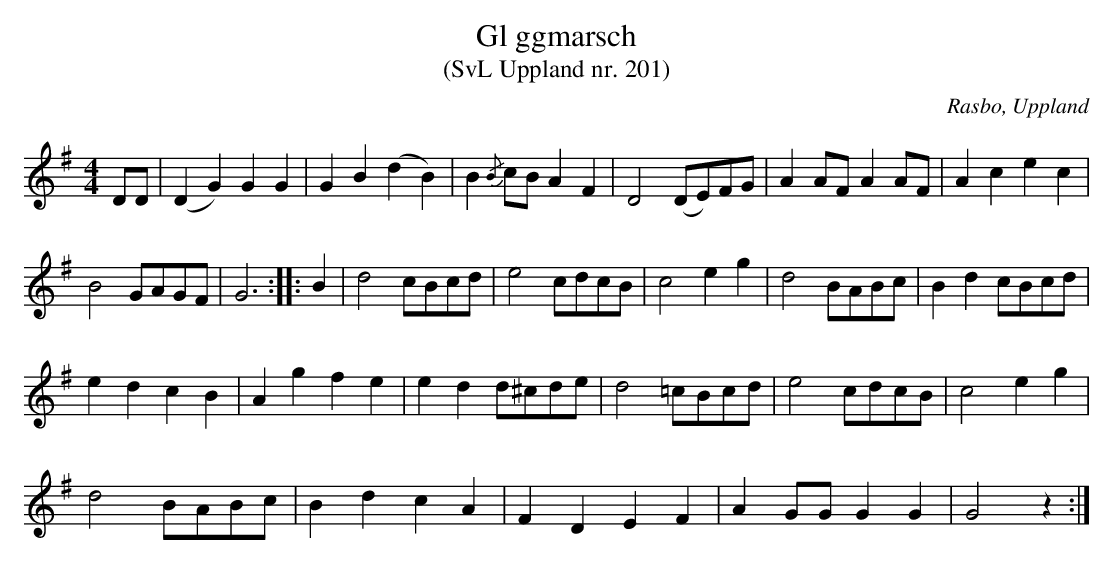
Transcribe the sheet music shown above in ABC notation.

X:1
T:Gl ggmarsch
T:(SvL Uppland nr. 201)
O:Rasbo, Uppland
M:4/4
L:1/8
K:G
DD | (D2G2)G2G2 | G2B2(d2B2) | B2{/B}cB A2F2 | D4 (DE)FG | A2 AF A2 AF | A2 c2 e2 c2 |
B4 GAGF | G6 :: B2 | d4 cBcd | e4 cdcB | c4 e2 g2 | d4 BABc | B2 d2 cBcd |
e2d2c2B2 | A2 g2 f2 e2 | e2 d2 d^cde | d4 =cBcd | e4 cdcB | c4 e2 g2 |
d4 BABc | B2 d2 c2 A2 | F2 D2 E2 F2 | A2 GG G2 G2 | G4 z2 :|
